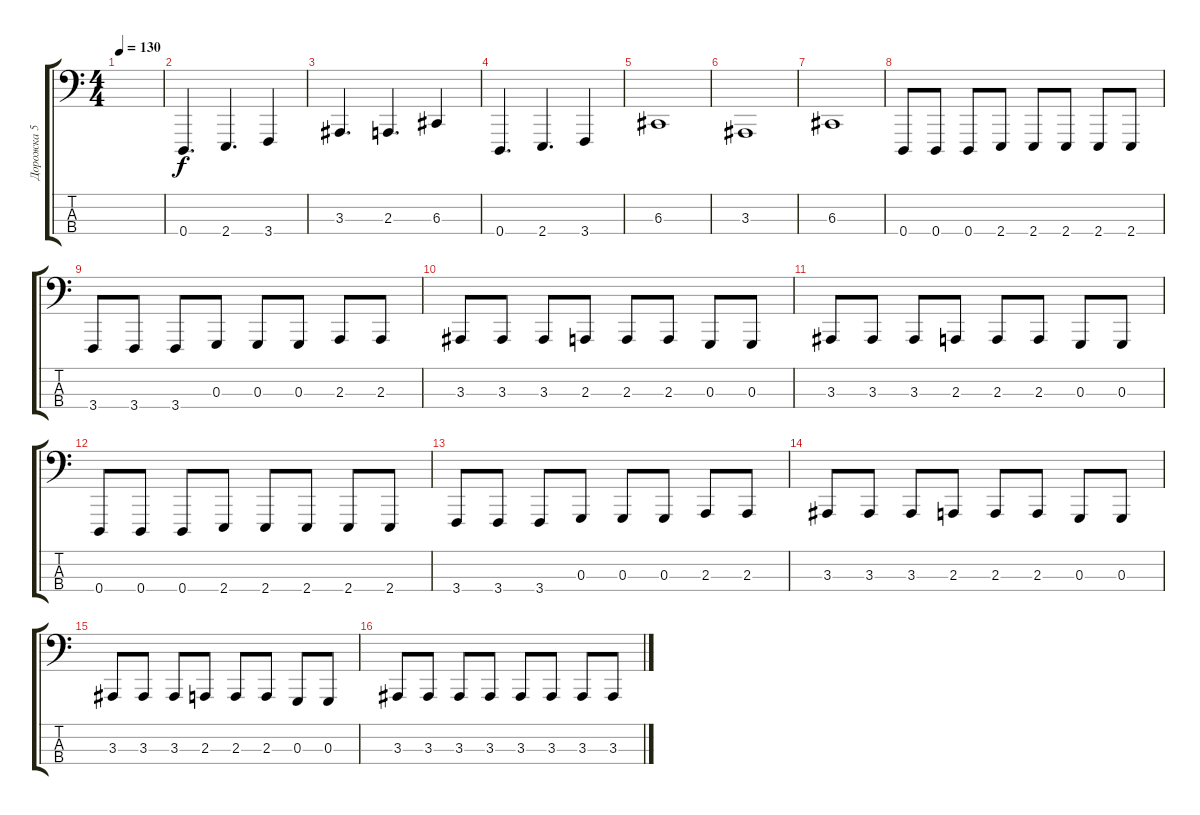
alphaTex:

\track ("Дорожка 5" "Дорожка 5") {instrument lead8bassandlead}
\staff {score tabs}
\tuning (F2 C2 G1 D1) {hide}
\ts (4 4)
\tempo 130
\clef f4
\ks c
|
0.4.4{d} 2.4.4{d} 3.4.4 |
3.3.4{d} 2.3.4{d} 6.3.4 |
0.4.4{d} 2.4.4{d} 3.4.4 |
6.3.1 |
3.3.1 |
6.3.1 |
0.4.8 0.4.8 0.4.8 2.4.8 2.4.8 2.4.8 2.4.8 2.4.8 |
3.4.8 3.4.8 3.4.8 0.3.8 0.3.8 0.3.8 2.3.8 2.3.8 |
3.3.8 3.3.8 3.3.8 2.3.8 2.3.8 2.3.8 0.3.8 0.3.8 |
3.3.8 3.3.8 3.3.8 2.3.8 2.3.8 2.3.8 0.3.8 0.3.8 |
0.4.8 0.4.8 0.4.8 2.4.8 2.4.8 2.4.8 2.4.8 2.4.8 |
3.4.8 3.4.8 3.4.8 0.3.8 0.3.8 0.3.8 2.3.8 2.3.8 |
3.3.8 3.3.8 3.3.8 2.3.8 2.3.8 2.3.8 0.3.8 0.3.8 |
3.3.8 3.3.8 3.3.8 2.3.8 2.3.8 2.3.8 0.3.8 0.3.8 |
3.3.8 3.3.8 3.3.8 3.3.8 3.3.8 3.3.8 3.3.8 3.3.8
